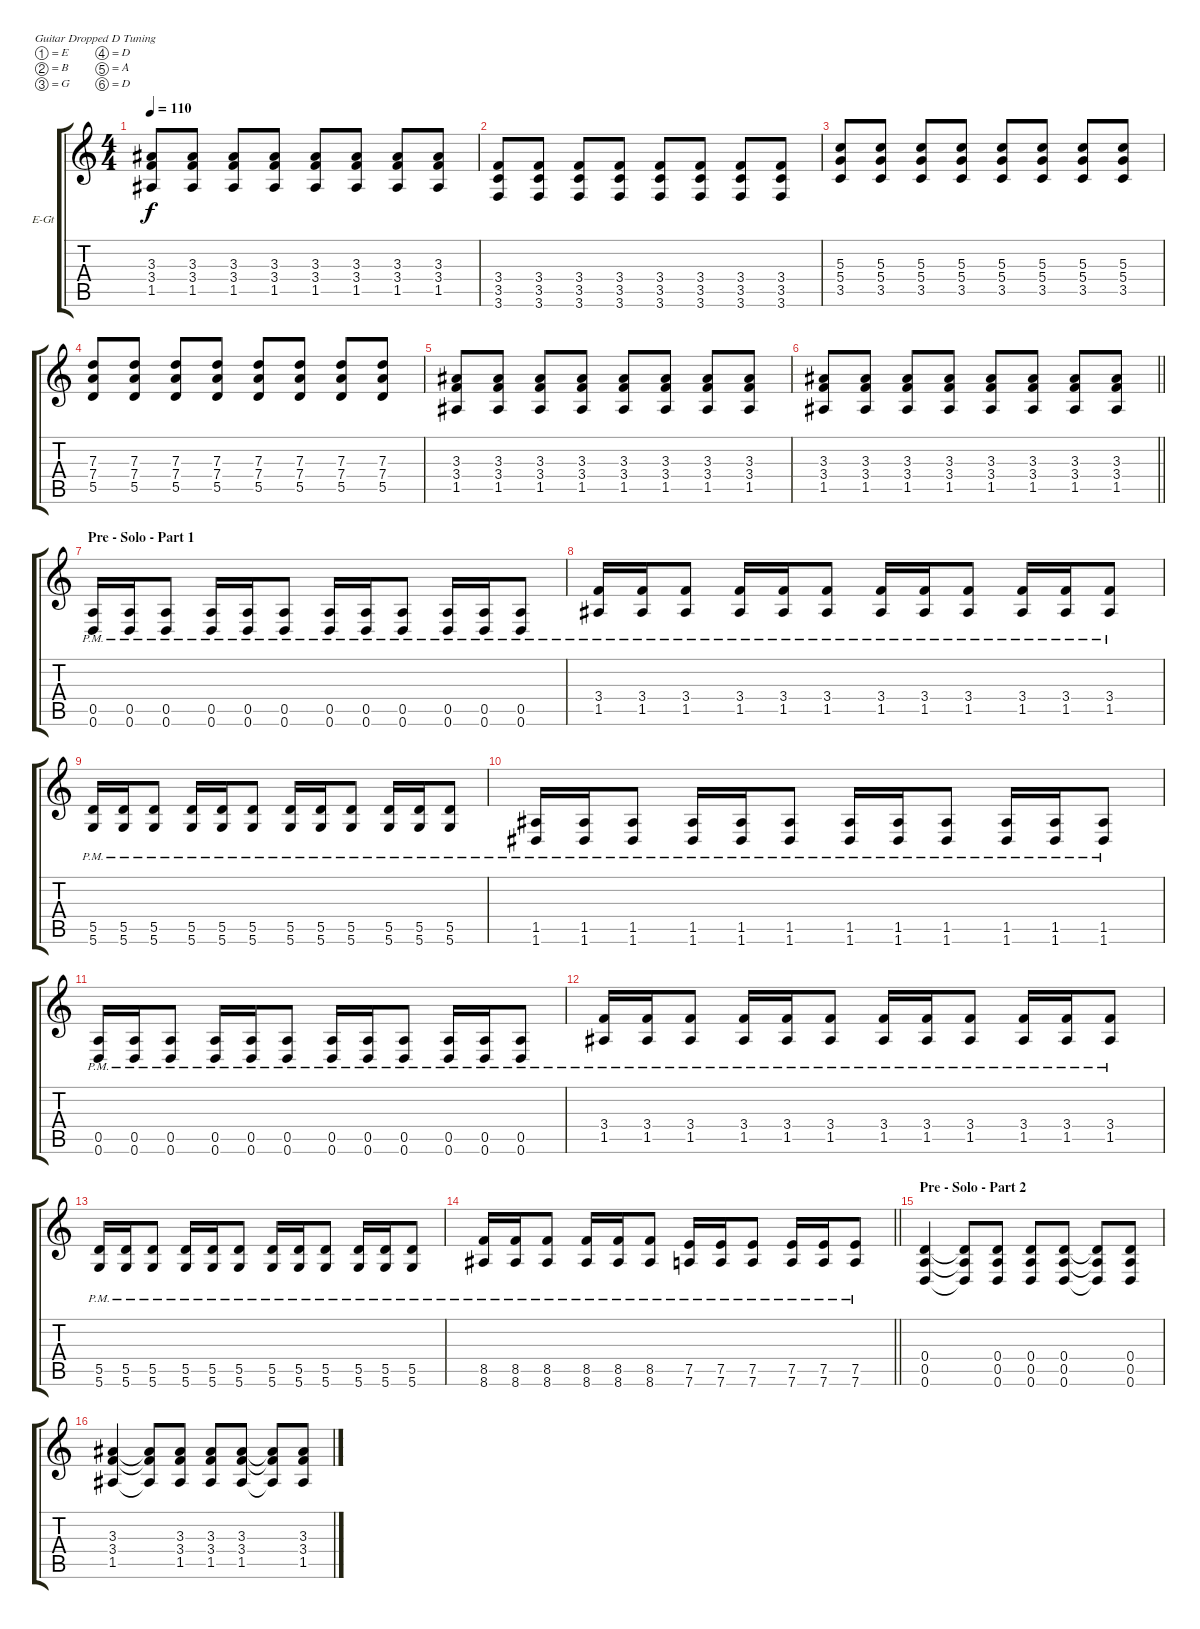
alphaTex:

\bracketExtendMode groupsimilarinstruments
\firstSystemTrackNameOrientation horizontal
\otherSystemsTrackNameOrientation horizontal
\track ("- Synyster Gates - Lead" "E-Gt") {instrument overdrivenguitar}
\staff {score tabs}
\tuning (E4 B3 G3 D3 A2 D2)
\ts (4 4)
\tempo 110
\clef g2
\ks c
(3.3 3.4 1.5).8{dy f} (3.3 3.4 1.5).8 (3.3 3.4 1.5).8 (3.3 3.4 1.5).8 (3.3 3.4 1.5).8 (3.3 3.4 1.5).8 (3.3 3.4 1.5).8 (3.3 3.4 1.5).8 |
(3.4 3.5 3.6).8 (3.4 3.5 3.6).8 (3.4 3.5 3.6).8 (3.4 3.5 3.6).8 (3.4 3.5 3.6).8 (3.4 3.5 3.6).8 (3.4 3.5 3.6).8 (3.4 3.5 3.6).8 |
(5.3 5.4 3.5).8 (5.3 5.4 3.5).8 (5.3 5.4 3.5).8 (5.3 5.4 3.5).8 (5.3 5.4 3.5).8 (5.3 5.4 3.5).8 (5.3 5.4 3.5).8 (5.3 5.4 3.5).8 |
(7.3 7.4 5.5).8 (7.3 7.4 5.5).8 (7.3 7.4 5.5).8 (7.3 7.4 5.5).8 (7.3 7.4 5.5).8 (7.3 7.4 5.5).8 (7.3 7.4 5.5).8 (7.3 7.4 5.5).8 |
(3.3 3.4 1.5).8 (3.3 3.4 1.5).8 (3.3 3.4 1.5).8 (3.3 3.4 1.5).8 (3.3 3.4 1.5).8 (3.3 3.4 1.5).8 (3.3 3.4 1.5).8 (3.3 3.4 1.5).8 |
\barLineRight lightlight
(3.3 3.4 1.5).8 (3.3 3.4 1.5).8 (3.3 3.4 1.5).8 (3.3 3.4 1.5).8 (3.3 3.4 1.5).8 (3.3 3.4 1.5).8 (3.3 3.4 1.5).8 (3.3 3.4 1.5).8 |
\section ("" "Pre - Solo - Part 1")
(0.5{pm} 0.6{pm}).16 (0.5{pm} 0.6{pm}).16 (0.5{pm} 0.6{pm}).8 (0.5{pm} 0.6{pm}).16 (0.5{pm} 0.6{pm}).16 (0.5{pm} 0.6{pm}).8 (0.5{pm} 0.6{pm}).16 (0.5{pm} 0.6{pm}).16 (0.5{pm} 0.6{pm}).8 (0.5{pm} 0.6{pm}).16 (0.5{pm} 0.6{pm}).16 (0.5{pm} 0.6{pm}).8 |
(3.4{pm} 1.5{pm}).16 (3.4{pm} 1.5{pm}).16 (3.4{pm} 1.5{pm}).8 (3.4{pm} 1.5{pm}).16 (3.4{pm} 1.5{pm}).16 (3.4{pm} 1.5{pm}).8 (3.4{pm} 1.5{pm}).16 (3.4{pm} 1.5{pm}).16 (3.4{pm} 1.5{pm}).8 (3.4{pm} 1.5{pm}).16 (3.4{pm} 1.5{pm}).16 (3.4{pm} 1.5{pm}).8 |
(5.5{pm} 5.6{pm}).16 (5.5{pm} 5.6{pm}).16 (5.5{pm} 5.6{pm}).8 (5.5{pm} 5.6{pm}).16 (5.5{pm} 5.6{pm}).16 (5.5{pm} 5.6{pm}).8 (5.5{pm} 5.6{pm}).16 (5.5{pm} 5.6{pm}).16 (5.5{pm} 5.6{pm}).8 (5.5{pm} 5.6{pm}).16 (5.5{pm} 5.6{pm}).16 (5.5{pm} 5.6{pm}).8 |
(1.5{pm} 1.6{pm}).16 (1.5{pm} 1.6{pm}).16 (1.5{pm} 1.6{pm}).8 (1.5{pm} 1.6{pm}).16 (1.5{pm} 1.6{pm}).16 (1.5{pm} 1.6{pm}).8 (1.5{pm} 1.6{pm}).16 (1.5{pm} 1.6{pm}).16 (1.5{pm} 1.6{pm}).8 (1.5{pm} 1.6{pm}).16 (1.5{pm} 1.6{pm}).16 (1.5{pm} 1.6{pm}).8 |
(0.5{pm} 0.6{pm}).16 (0.5{pm} 0.6{pm}).16 (0.5{pm} 0.6{pm}).8 (0.5{pm} 0.6{pm}).16 (0.5{pm} 0.6{pm}).16 (0.5{pm} 0.6{pm}).8 (0.5{pm} 0.6{pm}).16 (0.5{pm} 0.6{pm}).16 (0.5{pm} 0.6{pm}).8 (0.5{pm} 0.6{pm}).16 (0.5{pm} 0.6{pm}).16 (0.5{pm} 0.6{pm}).8 |
(3.4{pm} 1.5{pm}).16 (3.4{pm} 1.5{pm}).16 (3.4{pm} 1.5{pm}).8 (3.4{pm} 1.5{pm}).16 (3.4{pm} 1.5{pm}).16 (3.4{pm} 1.5{pm}).8 (3.4{pm} 1.5{pm}).16 (3.4{pm} 1.5{pm}).16 (3.4{pm} 1.5{pm}).8 (3.4{pm} 1.5{pm}).16 (3.4{pm} 1.5{pm}).16 (3.4{pm} 1.5{pm}).8 |
(5.5{pm} 5.6{pm}).16 (5.5{pm} 5.6{pm}).16 (5.5{pm} 5.6{pm}).8 (5.5{pm} 5.6{pm}).16 (5.5{pm} 5.6{pm}).16 (5.5{pm} 5.6{pm}).8 (5.5{pm} 5.6{pm}).16 (5.5{pm} 5.6{pm}).16 (5.5{pm} 5.6{pm}).8 (5.5{pm} 5.6{pm}).16 (5.5{pm} 5.6{pm}).16 (5.5{pm} 5.6{pm}).8 |
\barLineRight lightlight
(8.5{pm} 8.6{pm}).16 (8.5{pm} 8.6{pm}).16 (8.5{pm} 8.6{pm}).8 (8.5{pm} 8.6{pm}).16 (8.5{pm} 8.6{pm}).16 (8.5{pm} 8.6{pm}).8 (7.5{pm} 7.6{pm}).16 (7.5{pm} 7.6{pm}).16 (7.5{pm} 7.6{pm}).8 (7.5{pm} 7.6{pm}).16 (7.5{pm} 7.6{pm}).16 (7.5{pm} 7.6{pm}).8 |
\section ("" "Pre - Solo - Part 2")
(0.4 0.5 0.6).4 (0.4{t} 0.5{t} 0.6{t}).8 (0.4 0.5 0.6).8 (0.4 0.5 0.6).8 (0.4 0.5 0.6).8 (0.4{t} 0.5{t} 0.6{t}).8 (0.4 0.5 0.6).8 |
(3.3 3.4 1.5).4 (3.3{t} 3.4{t} 1.5{t}).8 (3.3 3.4 1.5).8 (3.3 3.4 1.5).8 (3.3 3.4 1.5).8 (3.3{t} 3.4{t} 1.5{t}).8 (3.3 3.4 1.5).8
